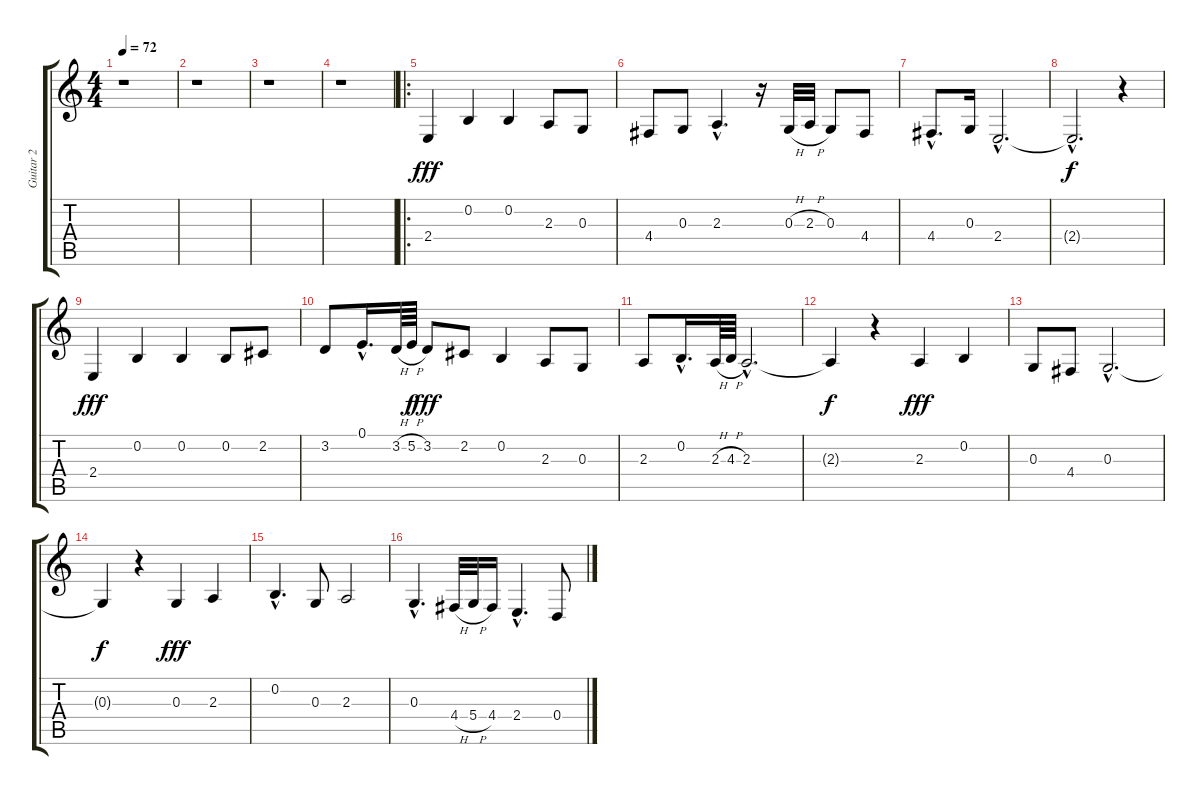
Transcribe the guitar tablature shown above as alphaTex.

\track ("Guitar 2" "Guitar 2") {instrument cello}
\staff {score tabs}
\tuning (E4 B3 G3 D3 A2 E2) {hide}
\ts (4 4)
\tempo 72
\clef g2
\ks c
r.1{dy fff instrument cello} |
r.1 |
r.1 |
r.1 |
\ro
2.4.4 0.2.4 0.2.4 2.3.8 0.3.8 |
4.4.8 0.3.8 2.3{hac}.4{d} r.16 0.3{h}.32 2.3{h}.32 0.3.8 4.4.8 |
4.4{hac}.8{d} 0.3.16 2.4{hac}.2{d} |
2.4{hac t}.2{d dy f} r.4 |
2.4.4{dy fff} 0.2.4 0.2.4 0.2.8 2.2.8 |
3.2.8 0.1{hac}.16{d} 3.2{h}.64 5.2{h}.64{dy f} 3.2.8{dy fff} 2.2.8 0.2.4 2.3.8 0.3.8 |
2.3.8 0.2{hac}.16{d} 2.3{h}.64 4.3{h}.64 2.3{hac}.2{d} |
2.3{t}.4{dy f} r.4 2.3.4{dy fff} 0.2.4 |
0.3.8 4.4.8 0.3{hac}.2{d} |
0.3{t}.4{dy f} r.4 0.3.4{dy fff} 2.3.4 |
0.2{hac}.4{d} 0.3.8 2.3.2 |
0.3{hac}.4{d} 4.4{h}.32 5.4{h}.32 4.4.16 2.4{hac}.4{d} 0.4.8
